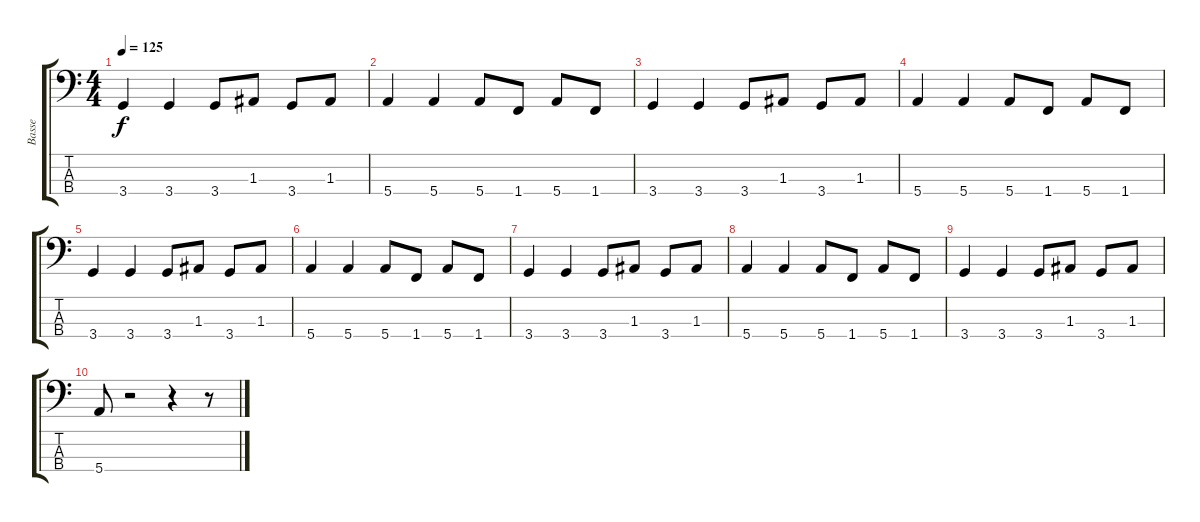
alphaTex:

\track ("Basse" "Basse") {instrument electricbassfinger}
\staff {score tabs}
\tuning (G2 D2 A1 E1) {hide}
\ts (4 4)
\tempo 125
\clef f4
\ks c
3.4.4{dy f} 3.4.4 3.4.8 1.3.8 3.4.8 1.3.8 |
5.4.4 5.4.4 5.4.8 1.4.8 5.4.8 1.4.8 |
3.4.4 3.4.4 3.4.8 1.3.8 3.4.8 1.3.8 |
5.4.4 5.4.4 5.4.8 1.4.8 5.4.8 1.4.8 |
3.4.4 3.4.4 3.4.8 1.3.8 3.4.8 1.3.8 |
5.4.4 5.4.4 5.4.8 1.4.8 5.4.8 1.4.8 |
3.4.4 3.4.4 3.4.8 1.3.8 3.4.8 1.3.8 |
5.4.4 5.4.4 5.4.8 1.4.8 5.4.8 1.4.8 |
3.4.4 3.4.4 3.4.8 1.3.8 3.4.8 1.3.8 |
5.4.8 r.2 r.4 r.8
